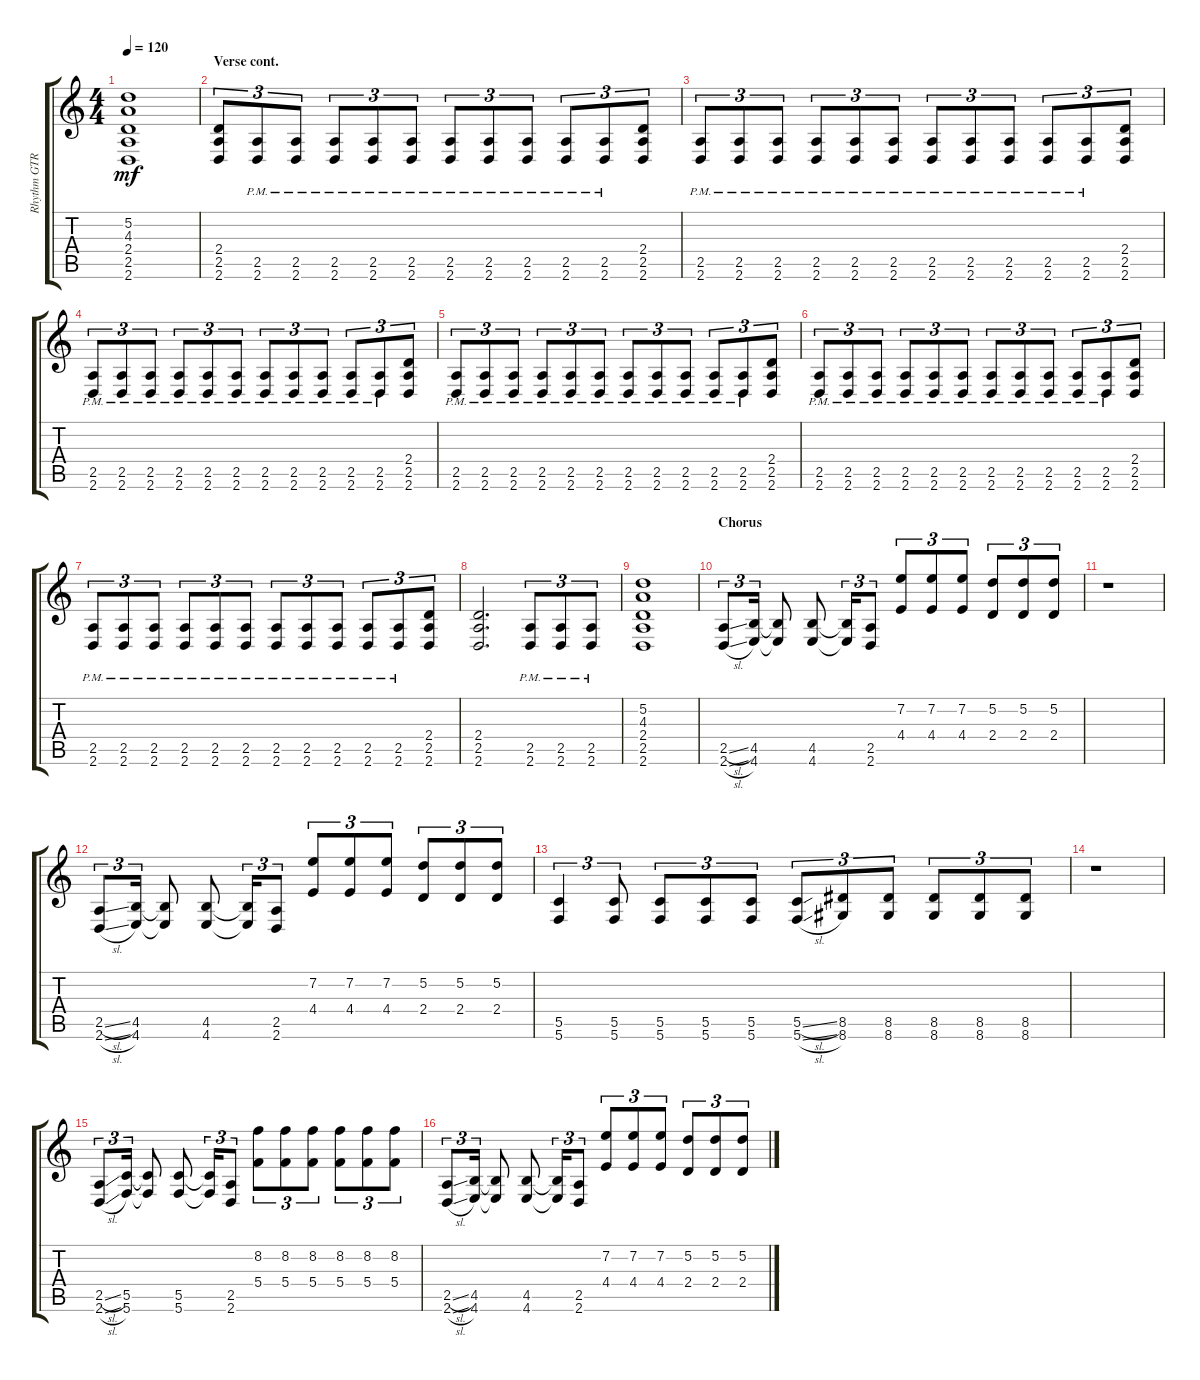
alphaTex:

\track ("Rhythm GTR 1" "Rhythm GTR") {instrument overdrivenguitar}
\staff {score tabs}
\tuning (D4 A3 F3 C3 G2 C2) {hide}
\ts (4 4)
\tempo 120
\clef g2
\ks aminor
(5.2 4.3 2.4 2.5 2.6).1{dy mf} |
\section ("" "Verse cont.")
(2.4 2.5 2.6).8{tu (3 2)} (2.5{pm} 2.6{pm}).8{tu (3 2)} (2.5{pm} 2.6{pm}).8{tu (3 2)} (2.5{pm} 2.6{pm}).8{tu (3 2)} (2.5{pm} 2.6{pm}).8{tu (3 2)} (2.5{pm} 2.6{pm}).8{tu (3 2)} (2.5{pm} 2.6{pm}).8{tu (3 2)} (2.5{pm} 2.6{pm}).8{tu (3 2)} (2.5{pm} 2.6{pm}).8{tu (3 2)} (2.5{pm} 2.6{pm}).8{tu (3 2)} (2.5{pm} 2.6{pm}).8{tu (3 2)} (2.4 2.5 2.6).8{tu (3 2)} |
(2.5{pm} 2.6{pm}).8{tu (3 2)} (2.5{pm} 2.6{pm}).8{tu (3 2)} (2.5{pm} 2.6{pm}).8{tu (3 2)} (2.5{pm} 2.6{pm}).8{tu (3 2)} (2.5{pm} 2.6{pm}).8{tu (3 2)} (2.5{pm} 2.6{pm}).8{tu (3 2)} (2.5{pm} 2.6{pm}).8{tu (3 2)} (2.5{pm} 2.6{pm}).8{tu (3 2)} (2.5{pm} 2.6{pm}).8{tu (3 2)} (2.5{pm} 2.6{pm}).8{tu (3 2)} (2.5{pm} 2.6{pm}).8{tu (3 2)} (2.4 2.5 2.6).8{tu (3 2)} |
(2.5{pm} 2.6{pm}).8{tu (3 2)} (2.5{pm} 2.6{pm}).8{tu (3 2)} (2.5{pm} 2.6{pm}).8{tu (3 2)} (2.5{pm} 2.6{pm}).8{tu (3 2)} (2.5{pm} 2.6{pm}).8{tu (3 2)} (2.5{pm} 2.6{pm}).8{tu (3 2)} (2.5{pm} 2.6{pm}).8{tu (3 2)} (2.5{pm} 2.6{pm}).8{tu (3 2)} (2.5{pm} 2.6{pm}).8{tu (3 2)} (2.5{pm} 2.6{pm}).8{tu (3 2)} (2.5{pm} 2.6{pm}).8{tu (3 2)} (2.4 2.5 2.6).8{tu (3 2)} |
(2.5{pm} 2.6{pm}).8{tu (3 2)} (2.5{pm} 2.6{pm}).8{tu (3 2)} (2.5{pm} 2.6{pm}).8{tu (3 2)} (2.5{pm} 2.6{pm}).8{tu (3 2)} (2.5{pm} 2.6{pm}).8{tu (3 2)} (2.5{pm} 2.6{pm}).8{tu (3 2)} (2.5{pm} 2.6{pm}).8{tu (3 2)} (2.5{pm} 2.6{pm}).8{tu (3 2)} (2.5{pm} 2.6{pm}).8{tu (3 2)} (2.5{pm} 2.6{pm}).8{tu (3 2)} (2.5{pm} 2.6{pm}).8{tu (3 2)} (2.4 2.5 2.6).8{tu (3 2)} |
(2.5{pm} 2.6{pm}).8{tu (3 2)} (2.5{pm} 2.6{pm}).8{tu (3 2)} (2.5{pm} 2.6{pm}).8{tu (3 2)} (2.5{pm} 2.6{pm}).8{tu (3 2)} (2.5{pm} 2.6{pm}).8{tu (3 2)} (2.5{pm} 2.6{pm}).8{tu (3 2)} (2.5{pm} 2.6{pm}).8{tu (3 2)} (2.5{pm} 2.6{pm}).8{tu (3 2)} (2.5{pm} 2.6{pm}).8{tu (3 2)} (2.5{pm} 2.6{pm}).8{tu (3 2)} (2.5{pm} 2.6{pm}).8{tu (3 2)} (2.4 2.5 2.6).8{tu (3 2)} |
(2.5{pm} 2.6{pm}).8{tu (3 2)} (2.5{pm} 2.6{pm}).8{tu (3 2)} (2.5{pm} 2.6{pm}).8{tu (3 2)} (2.5{pm} 2.6{pm}).8{tu (3 2)} (2.5{pm} 2.6{pm}).8{tu (3 2)} (2.5{pm} 2.6{pm}).8{tu (3 2)} (2.5{pm} 2.6{pm}).8{tu (3 2)} (2.5{pm} 2.6{pm}).8{tu (3 2)} (2.5{pm} 2.6{pm}).8{tu (3 2)} (2.5{pm} 2.6{pm}).8{tu (3 2)} (2.5{pm} 2.6{pm}).8{tu (3 2)} (2.4 2.5 2.6).8{tu (3 2)} |
(2.4 2.5 2.6).2{d} (2.5{pm} 2.6{pm}).8{tu (3 2)} (2.5{pm} 2.6{pm}).8{tu (3 2)} (2.5{pm} 2.6{pm}).8{tu (3 2)} |
(5.2 4.3 2.4 2.5 2.6).1 |
\section ("" "Chorus")
(2.5{sl} 2.6{sl}).8{tu (3 2)} (4.5 4.6).16{tu (3 2)} (4.5{t} 4.6{t}).8 (4.5 4.6).8 (4.5{t} 4.6{t}).16{tu (3 2)} (2.5 2.6).8{tu (3 2)} (7.2 4.4).8{tu (3 2)} (7.2 4.4).8{tu (3 2)} (7.2 4.4).8{tu (3 2)} (5.2 2.4).8{tu (3 2)} (5.2 2.4).8{tu (3 2)} (5.2 2.4).8{tu (3 2)} |
r.1 |
(2.5{sl} 2.6{sl}).8{tu (3 2)} (4.5 4.6).16{tu (3 2)} (4.5{t} 4.6{t}).8 (4.5 4.6).8 (4.5{t} 4.6{t}).16{tu (3 2)} (2.5 2.6).8{tu (3 2)} (7.2 4.4).8{tu (3 2)} (7.2 4.4).8{tu (3 2)} (7.2 4.4).8{tu (3 2)} (5.2 2.4).8{tu (3 2)} (5.2 2.4).8{tu (3 2)} (5.2 2.4).8{tu (3 2)} |
(5.5 5.6).4{tu (3 2)} (5.5 5.6).8{tu (3 2)} (5.5 5.6).8{tu (3 2)} (5.5 5.6).8{tu (3 2)} (5.5 5.6).8{tu (3 2)} (5.5{sl} 5.6{sl}).8{tu (3 2)} (8.5 8.6).8{tu (3 2)} (8.5 8.6).8{tu (3 2)} (8.5 8.6).8{tu (3 2)} (8.5 8.6).8{tu (3 2)} (8.5 8.6).8{tu (3 2)} |
r.1 |
(2.5{sl} 2.6{sl}).8{tu (3 2)} (5.5 5.6).16{tu (3 2)} (5.5{t} 5.6{t}).8 (5.5 5.6).8 (5.5{t} 5.6{t}).16{tu (3 2)} (2.5 2.6).8{tu (3 2)} (8.2 5.4).8{tu (3 2)} (8.2 5.4).8{tu (3 2)} (8.2 5.4).8{tu (3 2)} (8.2 5.4).8{tu (3 2)} (8.2 5.4).8{tu (3 2)} (8.2 5.4).8{tu (3 2)} |
(2.5{sl} 2.6{sl}).8{tu (3 2)} (4.5 4.6).16{tu (3 2)} (4.5{t} 4.6{t}).8 (4.5 4.6).8 (4.5{t} 4.6{t}).16{tu (3 2)} (2.5 2.6).8{tu (3 2)} (7.2 4.4).8{tu (3 2)} (7.2 4.4).8{tu (3 2)} (7.2 4.4).8{tu (3 2)} (5.2 2.4).8{tu (3 2)} (5.2 2.4).8{tu (3 2)} (5.2 2.4).8{tu (3 2)}
